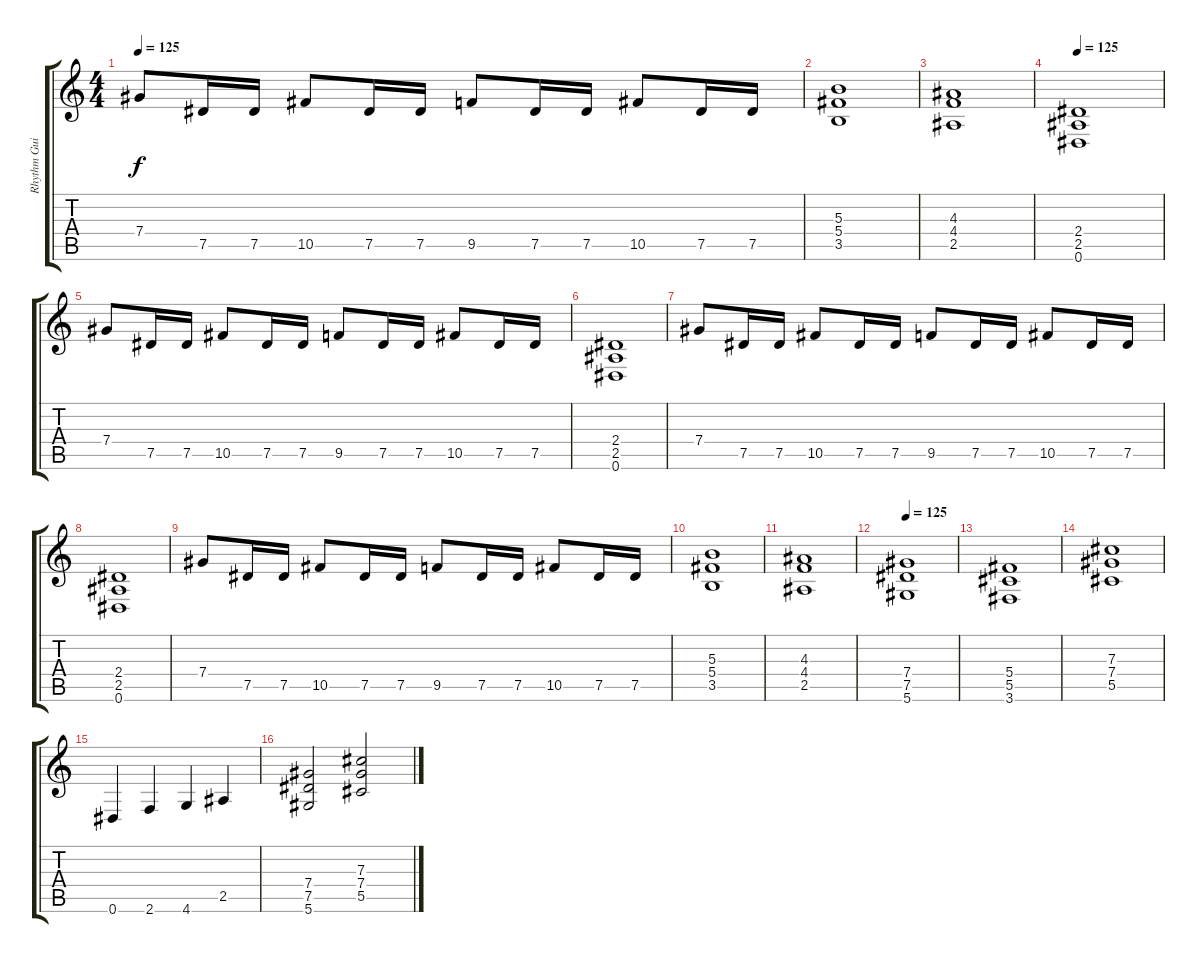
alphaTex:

\track ("Rhythm Guitar" "Rhythm Gui") {instrument distortionguitar}
\staff {score tabs}
\tuning (Eb4 Bb3 Gb3 Db3 Ab2 Eb2) {hide}
\ts (4 4)
\tempo 125
\clef g2
\ks c
7.4.8{dy f} 7.5.16 7.5.16 10.5.8 7.5.16 7.5.16 9.5.8 7.5.16 7.5.16 10.5.8 7.5.16 7.5.16 |
(5.3 5.4 3.5).1 |
(4.3 4.4 2.5).1 |
\tempo 125
(2.4 2.5 0.6).1{instrument distortionguitar} |
7.4.8 7.5.16 7.5.16 10.5.8 7.5.16 7.5.16 9.5.8 7.5.16 7.5.16 10.5.8 7.5.16 7.5.16 |
(2.4 2.5 0.6).1 |
7.4.8 7.5.16 7.5.16 10.5.8 7.5.16 7.5.16 9.5.8 7.5.16 7.5.16 10.5.8 7.5.16 7.5.16 |
(2.4 2.5 0.6).1 |
7.4.8 7.5.16 7.5.16 10.5.8 7.5.16 7.5.16 9.5.8 7.5.16 7.5.16 10.5.8 7.5.16 7.5.16 |
(5.3 5.4 3.5).1 |
(4.3 4.4 2.5).1 |
\tempo 125
(7.4 7.5 5.6).1 |
(5.4 5.5 3.6).1 |
(7.3 7.4 5.5).1 |
0.6.4 2.6.4 4.6.4 2.5.4 |
(7.4 7.5 5.6).2 (7.3 7.4 5.5).2
